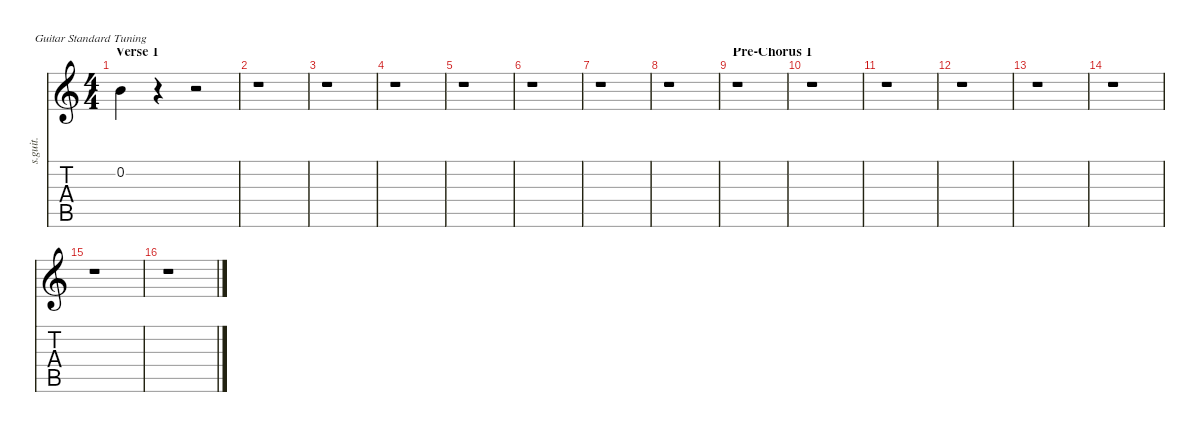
\defaultSystemsLayout 4
\hideDynamics
\bracketExtendMode nobrackets
\track ("Dolores O'Riordan (Dirty Guitar)" "s.guit.") {instrument overdrivenguitar}
\staff {score tabs}
\tuning (E4 B3 G3 D3 A2 E2)
\ts (4 4)
\section ("" "Verse 1")
\tempo (82 hide)
\clef g2
\ks c
0.2.4{lyrics (0 "") lyrics (1 "") lyrics (2 "") lyrics (3 "") lyrics (4 "") dy f} r.4 r.2 |
r.1 |
r.1 |
r.1 |
r.1 |
r.1 |
r.1 |
r.1 |
\section ("" "Pre-Chorus 1")
r.1 |
r.1 |
r.1 |
r.1 |
r.1 |
r.1 |
r.1 |
r.1
